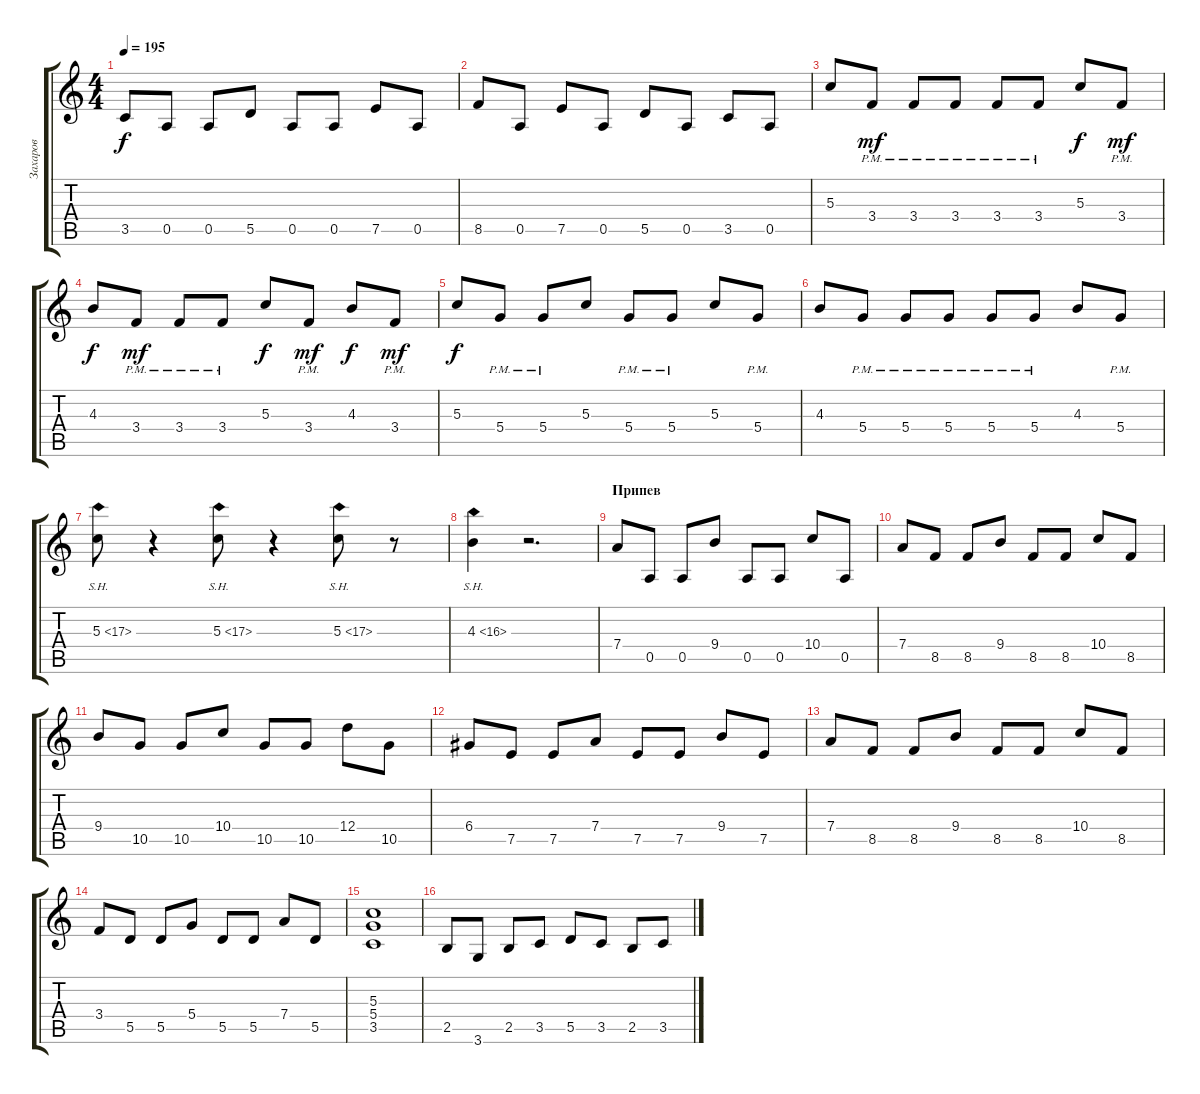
\track ("Захаров" "Захаров") {instrument distortionguitar}
\staff {score tabs}
\tuning (E4 B3 G3 D3 A2 E2) {hide}
\ts (4 4)
\tempo 195
\clef g2
\ks c
3.5.8{dy f} 0.5.8 0.5.8 5.5.8 0.5.8 0.5.8 7.5.8 0.5.8 |
8.5.8 0.5.8 7.5.8 0.5.8 5.5.8 0.5.8 3.5.8 0.5.8 |
5.3.8 3.4{pm}.8{dy mf} 3.4{pm}.8 3.4{pm}.8 3.4{pm}.8 3.4{pm}.8 5.3.8{dy f} 3.4{pm}.8{dy mf} |
4.3.8{dy f} 3.4{pm}.8{dy mf} 3.4{pm}.8 3.4{pm}.8 5.3.8{dy f} 3.4{pm}.8{dy mf} 4.3.8{dy f} 3.4{pm}.8{dy mf} |
5.3.8{dy f} 5.4{pm}.8 5.4{pm}.8 5.3.8 5.4{pm}.8 5.4{pm}.8 5.3.8 5.4{pm}.8 |
4.3.8 5.4{pm}.8 5.4{pm}.8 5.4{pm}.8 5.4{pm}.8 5.4{pm}.8 4.3.8 5.4{pm}.8 |
5.3{sh 12}.8 r.4 5.3{sh 12}.8 r.4 5.3{sh 12}.8 r.8 |
4.3{sh 12}.4 r.2{d} |
\section ("" "Припев")
7.4.8 0.5.8 0.5.8 9.4.8 0.5.8 0.5.8 10.4.8 0.5.8 |
7.4.8 8.5.8 8.5.8 9.4.8 8.5.8 8.5.8 10.4.8 8.5.8 |
9.4.8 10.5.8 10.5.8 10.4.8 10.5.8 10.5.8 12.4.8 10.5.8 |
6.4.8 7.5.8 7.5.8 7.4.8 7.5.8 7.5.8 9.4.8 7.5.8 |
7.4.8 8.5.8 8.5.8 9.4.8 8.5.8 8.5.8 10.4.8 8.5.8 |
3.4.8 5.5.8 5.5.8 5.4.8 5.5.8 5.5.8 7.4.8 5.5.8 |
(5.3 5.4 3.5).1 |
2.5.8 3.6.8 2.5.8 3.5.8 5.5.8 3.5.8 2.5.8 3.5.8
